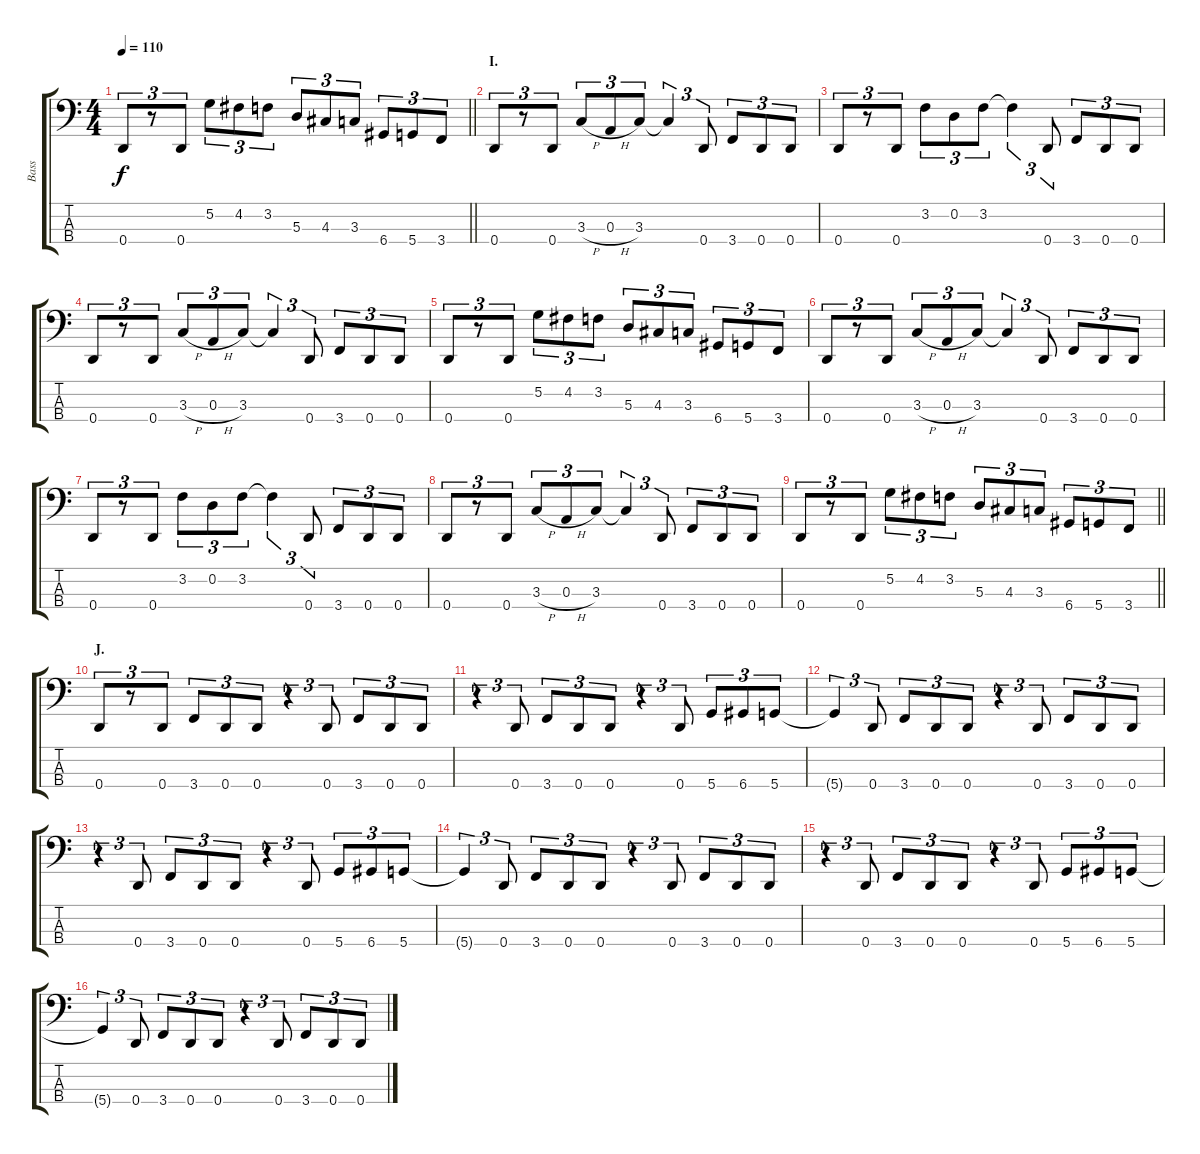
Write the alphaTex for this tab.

\track ("Bass" "Bass") {instrument electricbasspick}
\staff {score tabs}
\tuning (G2 D2 A1 D1) {hide}
\ts (4 4)
\tempo 110
\clef f4
\barLineRight lightlight
\ks c
0.4.8{tu (3 2) dy f} r.8{tu (3 2)} 0.4.8{tu (3 2)} 5.2.8{tu (3 2)} 4.2.8{tu (3 2)} 3.2.8{tu (3 2)} 5.3.8{tu (3 2)} 4.3.8{tu (3 2)} 3.3.8{tu (3 2)} 6.4.8{tu (3 2)} 5.4.8{tu (3 2)} 3.4.8{tu (3 2)} |
\section ("" "I.")
0.4.8{tu (3 2)} r.8{tu (3 2)} 0.4.8{tu (3 2)} 3.3{h}.8{tu (3 2)} 0.3{h}.8{tu (3 2)} 3.3.8{tu (3 2)} 3.3{t}.4{tu (3 2)} 0.4.8{tu (3 2)} 3.4.8{tu (3 2)} 0.4.8{tu (3 2)} 0.4.8{tu (3 2)} |
0.4.8{tu (3 2)} r.8{tu (3 2)} 0.4.8{tu (3 2)} 3.2.8{tu (3 2)} 0.2.8{tu (3 2)} 3.2.8{tu (3 2)} 3.2{t}.4{tu (3 2)} 0.4.8{tu (3 2)} 3.4.8{tu (3 2)} 0.4.8{tu (3 2)} 0.4.8{tu (3 2)} |
0.4.8{tu (3 2)} r.8{tu (3 2)} 0.4.8{tu (3 2)} 3.3{h}.8{tu (3 2)} 0.3{h}.8{tu (3 2)} 3.3.8{tu (3 2)} 3.3{t}.4{tu (3 2)} 0.4.8{tu (3 2)} 3.4.8{tu (3 2)} 0.4.8{tu (3 2)} 0.4.8{tu (3 2)} |
0.4.8{tu (3 2)} r.8{tu (3 2)} 0.4.8{tu (3 2)} 5.2.8{tu (3 2)} 4.2.8{tu (3 2)} 3.2.8{tu (3 2)} 5.3.8{tu (3 2)} 4.3.8{tu (3 2)} 3.3.8{tu (3 2)} 6.4.8{tu (3 2)} 5.4.8{tu (3 2)} 3.4.8{tu (3 2)} |
0.4.8{tu (3 2)} r.8{tu (3 2)} 0.4.8{tu (3 2)} 3.3{h}.8{tu (3 2)} 0.3{h}.8{tu (3 2)} 3.3.8{tu (3 2)} 3.3{t}.4{tu (3 2)} 0.4.8{tu (3 2)} 3.4.8{tu (3 2)} 0.4.8{tu (3 2)} 0.4.8{tu (3 2)} |
0.4.8{tu (3 2)} r.8{tu (3 2)} 0.4.8{tu (3 2)} 3.2.8{tu (3 2)} 0.2.8{tu (3 2)} 3.2.8{tu (3 2)} 3.2{t}.4{tu (3 2)} 0.4.8{tu (3 2)} 3.4.8{tu (3 2)} 0.4.8{tu (3 2)} 0.4.8{tu (3 2)} |
0.4.8{tu (3 2)} r.8{tu (3 2)} 0.4.8{tu (3 2)} 3.3{h}.8{tu (3 2)} 0.3{h}.8{tu (3 2)} 3.3.8{tu (3 2)} 3.3{t}.4{tu (3 2)} 0.4.8{tu (3 2)} 3.4.8{tu (3 2)} 0.4.8{tu (3 2)} 0.4.8{tu (3 2)} |
\barLineRight lightlight
0.4.8{tu (3 2)} r.8{tu (3 2)} 0.4.8{tu (3 2)} 5.2.8{tu (3 2)} 4.2.8{tu (3 2)} 3.2.8{tu (3 2)} 5.3.8{tu (3 2)} 4.3.8{tu (3 2)} 3.3.8{tu (3 2)} 6.4.8{tu (3 2)} 5.4.8{tu (3 2)} 3.4.8{tu (3 2)} |
\section ("" "J.")
0.4.8{tu (3 2)} r.8{tu (3 2)} 0.4.8{tu (3 2)} 3.4.8{tu (3 2)} 0.4.8{tu (3 2)} 0.4.8{tu (3 2)} r.4{tu (3 2)} 0.4.8{tu (3 2)} 3.4.8{tu (3 2)} 0.4.8{tu (3 2)} 0.4.8{tu (3 2)} |
r.4{tu (3 2)} 0.4.8{tu (3 2)} 3.4.8{tu (3 2)} 0.4.8{tu (3 2)} 0.4.8{tu (3 2)} r.4{tu (3 2)} 0.4.8{tu (3 2)} 5.4.8{tu (3 2)} 6.4.8{tu (3 2)} 5.4.8{tu (3 2)} |
5.4{t}.4{tu (3 2)} 0.4.8{tu (3 2)} 3.4.8{tu (3 2)} 0.4.8{tu (3 2)} 0.4.8{tu (3 2)} r.4{tu (3 2)} 0.4.8{tu (3 2)} 3.4.8{tu (3 2)} 0.4.8{tu (3 2)} 0.4.8{tu (3 2)} |
r.4{tu (3 2)} 0.4.8{tu (3 2)} 3.4.8{tu (3 2)} 0.4.8{tu (3 2)} 0.4.8{tu (3 2)} r.4{tu (3 2)} 0.4.8{tu (3 2)} 5.4.8{tu (3 2)} 6.4.8{tu (3 2)} 5.4.8{tu (3 2)} |
5.4{t}.4{tu (3 2)} 0.4.8{tu (3 2)} 3.4.8{tu (3 2)} 0.4.8{tu (3 2)} 0.4.8{tu (3 2)} r.4{tu (3 2)} 0.4.8{tu (3 2)} 3.4.8{tu (3 2)} 0.4.8{tu (3 2)} 0.4.8{tu (3 2)} |
r.4{tu (3 2)} 0.4.8{tu (3 2)} 3.4.8{tu (3 2)} 0.4.8{tu (3 2)} 0.4.8{tu (3 2)} r.4{tu (3 2)} 0.4.8{tu (3 2)} 5.4.8{tu (3 2)} 6.4.8{tu (3 2)} 5.4.8{tu (3 2)} |
5.4{t}.4{tu (3 2)} 0.4.8{tu (3 2)} 3.4.8{tu (3 2)} 0.4.8{tu (3 2)} 0.4.8{tu (3 2)} r.4{tu (3 2)} 0.4.8{tu (3 2)} 3.4.8{tu (3 2)} 0.4.8{tu (3 2)} 0.4.8{tu (3 2)}
